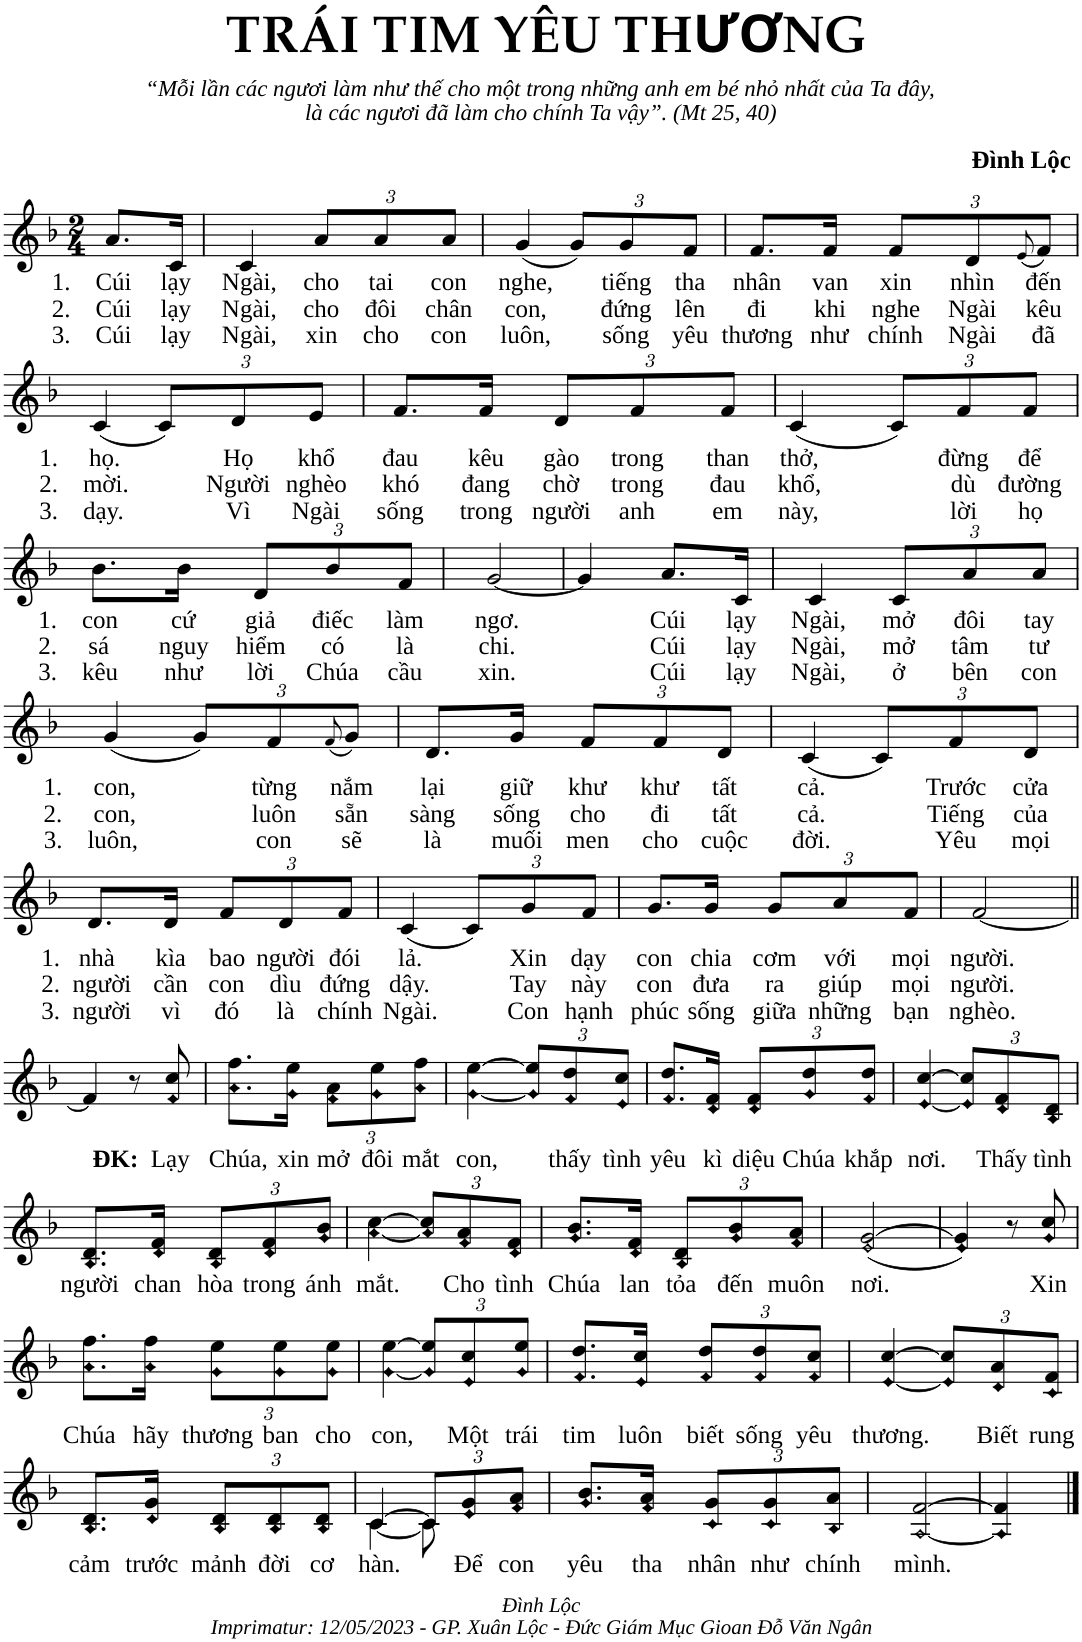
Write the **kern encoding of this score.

**kern	**text	**text	**text
*part1	*part1	*part1	*part1
*staff1	*staff1	*staff1	*staff1
*I"Piano	*	*	*
*I'Pno.	*	*	*
*clefG2	*	*	*
*k[b-]	*	*	*
*M2/4	*	*	*
=1	=1	=1	=1
!	!LO:LY:b	!LO:LY:b	!LO:LY:b
8.a/L	1. Cúi	2. Cúi	3. Cúi
!	!LO:LY:b	!LO:LY:b	!LO:LY:b
16c/Jk	lạy	lạy	lạy
=2	=2	=2	=2
!	!LO:LY:b	!LO:LY:b	!LO:LY:b
4c/	Ngài,	Ngài,	Ngài,
*Xbrackettup	*	*	*
!	!LO:LY:b	!LO:LY:b	!LO:LY:b
12a/L	cho	cho	xin
!	!LO:LY:b	!LO:LY:b	!LO:LY:b
12a/	tai	đôi	cho
!	!LO:LY:b	!LO:LY:b	!LO:LY:b
12a/J	con	chân	con
=3	=3	=3	=3
!	!LO:LY:b	!LO:LY:b	!LO:LY:b
(4g/	nghe,	con,	luôn,
12g/L)	.	.	.
!	!LO:LY:b	!LO:LY:b	!LO:LY:b
12g/	tiếng	đứng	sống
!	!LO:LY:b	!LO:LY:b	!LO:LY:b
12f/J	tha	lên	yêu
=4	=4	=4	=4
!	!LO:LY:b	!LO:LY:b	!LO:LY:b
8.f/L	nhân	đi	thương
!	!LO:LY:b	!LO:LY:b	!LO:LY:b
16f/Jk	van	khi	như
!	!LO:LY:b	!LO:LY:b	!LO:LY:b
12f/L	xin	nghe	chính
!	!LO:LY:b	!LO:LY:b	!LO:LY:b
12d/	nhìn	Ngài	Ngài
(8qe/	.	.	.
!	!LO:LY:b	!LO:LY:b	!LO:LY:b
12f/J)	đến	kêu	đã
!!LO:LB:g=z
=5	=5	=5	=5
!	!LO:LY:b	!LO:LY:b	!LO:LY:b
(4c/	1. họ.	2. mời.	3. dạy.
12c/L)	.	.	.
!	!LO:LY:b	!LO:LY:b	!LO:LY:b
12d/	Họ	Người	Vì
!	!LO:LY:b	!LO:LY:b	!LO:LY:b
12e/J	khổ	nghèo	Ngài
=6	=6	=6	=6
!	!LO:LY:b	!LO:LY:b	!LO:LY:b
8.f/L	đau	khó	sống
!	!LO:LY:b	!LO:LY:b	!LO:LY:b
16f/Jk	kêu	đang	trong
!	!LO:LY:b	!LO:LY:b	!LO:LY:b
12d/L	gào	chờ	người
!	!LO:LY:b	!LO:LY:b	!LO:LY:b
12f/	trong	trong	anh
!	!LO:LY:b	!LO:LY:b	!LO:LY:b
12f/J	than	đau	em
=7	=7	=7	=7
!	!LO:LY:b	!LO:LY:b	!LO:LY:b
(4c/	thở,	khổ,	này,
12c/L)	.	.	.
!	!LO:LY:b	!LO:LY:b	!LO:LY:b
12f/	đừng	dù	lời
!	!LO:LY:b	!LO:LY:b	!LO:LY:b
12f/J	để	đường	họ
!!LO:LB:g=z
=8	=8	=8	=8
!	!LO:LY:b	!LO:LY:b	!LO:LY:b
8.b-\L	1. con	2. sá	3. kêu
!	!LO:LY:b	!LO:LY:b	!LO:LY:b
16b-\Jk	cứ	nguy	như
!	!LO:LY:b	!LO:LY:b	!LO:LY:b
12d/L	giả	hiểm	lời
!	!LO:LY:b	!LO:LY:b	!LO:LY:b
12b-/	điếc	có	Chúa
!	!LO:LY:b	!LO:LY:b	!LO:LY:b
12f/J	làm	là	cầu
=9	=9	=9	=9
!	!LO:LY:b	!LO:LY:b	!LO:LY:b
[2g/	ngơ.	chi.	xin.
=10	=10	=10	=10
4g/]	.	.	.
!	!LO:LY:b	!LO:LY:b	!LO:LY:b
8.a/L	Cúi	Cúi	Cúi
!	!LO:LY:b	!LO:LY:b	!LO:LY:b
16c/Jk	lạy	lạy	lạy
=11	=11	=11	=11
!	!LO:LY:b	!LO:LY:b	!LO:LY:b
4c/	Ngài,	Ngài,	Ngài,
!	!LO:LY:b	!LO:LY:b	!LO:LY:b
12c/L	mở	mở	ở
!	!LO:LY:b	!LO:LY:b	!LO:LY:b
12a/	đôi	tâm	bên
!	!LO:LY:b	!LO:LY:b	!LO:LY:b
12a/J	tay	tư	con
!!LO:LB:g=z
=12	=12	=12	=12
!	!LO:LY:b	!LO:LY:b	!LO:LY:b
(4g/	1. con,	2. con,	3. luôn,
12g/L)	.	.	.
!	!LO:LY:b	!LO:LY:b	!LO:LY:b
12f/	từng	luôn	con
(8qf/	.	.	.
!	!LO:LY:b	!LO:LY:b	!LO:LY:b
12g/J)	nắm	sẵn	sẽ
=13	=13	=13	=13
!	!LO:LY:b	!LO:LY:b	!LO:LY:b
8.d/L	lại	sàng	là
!	!LO:LY:b	!LO:LY:b	!LO:LY:b
16g/Jk	giữ	sống	muối
!	!LO:LY:b	!LO:LY:b	!LO:LY:b
12f/L	khư	cho	men
!	!LO:LY:b	!LO:LY:b	!LO:LY:b
12f/	khư	đi	cho
!	!LO:LY:b	!LO:LY:b	!LO:LY:b
12d/J	tất	tất	cuộc
=14	=14	=14	=14
!	!LO:LY:b	!LO:LY:b	!LO:LY:b
(4c/	cả.	cả.	đời.
12c/L)	.	.	.
!	!LO:LY:b	!LO:LY:b	!LO:LY:b
12f/	Trước	Tiếng	Yêu
!	!LO:LY:b	!LO:LY:b	!LO:LY:b
12d/J	cửa	của	mọi
!!LO:LB:g=z
=15	=15	=15	=15
!	!LO:LY:b	!LO:LY:b	!LO:LY:b
8.d/L	1. nhà	2. người	3. người
!	!LO:LY:b	!LO:LY:b	!LO:LY:b
16d/Jk	kìa	cần	vì
!	!LO:LY:b	!LO:LY:b	!LO:LY:b
12f/L	bao	con	đó
!	!LO:LY:b	!LO:LY:b	!LO:LY:b
12d/	người	dìu	là
!	!LO:LY:b	!LO:LY:b	!LO:LY:b
12f/J	đói	đứng	chính
=16	=16	=16	=16
!	!LO:LY:b	!LO:LY:b	!LO:LY:b
(4c/	lả.	dậy.	Ngài.
12c/L)	.	.	.
!	!LO:LY:b	!LO:LY:b	!LO:LY:b
12g/	Xin	Tay	Con
!	!LO:LY:b	!LO:LY:b	!LO:LY:b
12f/J	dạy	này	hạnh
=17	=17	=17	=17
!	!LO:LY:b	!LO:LY:b	!LO:LY:b
8.g/L	con	con	phúc
!	!LO:LY:b	!LO:LY:b	!LO:LY:b
16g/Jk	chia	đưa	sống
!	!LO:LY:b	!LO:LY:b	!LO:LY:b
12g/L	cơm	ra	giữa
!	!LO:LY:b	!LO:LY:b	!LO:LY:b
12a/	với	giúp	những
!	!LO:LY:b	!LO:LY:b	!LO:LY:b
12f/J	mọi	mọi	bạn
=18	=18	=18	=18
!	!LO:LY:b	!LO:LY:b	!LO:LY:b
[2f/	người.	người.	nghèo.
!!LO:LB:g=z
=19||	=19||	=19||	=19||
4f/]	.	.	.
8r	.	.	.
!	!LO:LY:b	!	!
8f/ 8cc/	ĐK: Lạy	.	.
=20	=20	=20	=20
!	!LO:LY:b	!	!
8.a\ 8.ff\L	Chúa,	.	.
!	!LO:LY:b	!	!
16g\ 16ee\Jk	xin	.	.
!	!LO:LY:b	!	!
12f\ 12a\L	mở	.	.
!	!LO:LY:b	!	!
12g\ 12ee\	đôi	.	.
!	!LO:LY:b	!	!
12a\ 12ff\J	mắt	.	.
=21	=21	=21	=21
!	!LO:LY:b	!	!
[4g\ [4ee\	con,	.	.
12g/] 12ee/]L	.	.	.
!	!LO:LY:b	!	!
12f/ 12dd/	thấy	.	.
!	!LO:LY:b	!	!
12e/ 12cc/J	tình	.	.
=22	=22	=22	=22
!	!LO:LY:b	!	!
8.f/ 8.dd/L	yêu	.	.
!	!LO:LY:b	!	!
16d/ 16f/Jk	kì	.	.
!	!LO:LY:b	!	!
12d/ 12f/L	diệu	.	.
!	!LO:LY:b	!	!
12g/ 12dd/	Chúa	.	.
!	!LO:LY:b	!	!
12f/ 12dd/J	khắp	.	.
=23	=23	=23	=23
!	!LO:LY:b	!	!
[4e/ [4cc/	nơi.	.	.
12e/] 12cc/]L	.	.	.
!	!LO:LY:b	!	!
12d/ 12f/	Thấy	.	.
!	!LO:LY:b	!	!
12B-/ 12d/J	tình	.	.
!!LO:LB:g=z
=24	=24	=24	=24
!	!LO:LY:b	!	!
8.B-/ 8.d/L	người	.	.
!	!LO:LY:b	!	!
16d/ 16f/Jk	chan	.	.
!	!LO:LY:b	!	!
12B-/ 12d/L	hòa	.	.
!	!LO:LY:b	!	!
12d/ 12f/	trong	.	.
!	!LO:LY:b	!	!
12g/ 12b-/J	ánh	.	.
=25	=25	=25	=25
!	!LO:LY:b	!	!
[4a\ [4cc\	mắt.	.	.
12a/] 12cc/]L	.	.	.
!	!LO:LY:b	!	!
12f/ 12a/	Cho	.	.
!	!LO:LY:b	!	!
12d/ 12f/J	tình	.	.
=26	=26	=26	=26
!	!LO:LY:b	!	!
8.g/ 8.b-/L	Chúa	.	.
!	!LO:LY:b	!	!
16d/ 16f/Jk	lan	.	.
!	!LO:LY:b	!	!
12B-/ 12d/L	tỏa	.	.
!	!LO:LY:b	!	!
12g/ 12b-/	đến	.	.
!	!LO:LY:b	!	!
12f/ 12a/J	muôn	.	.
=27	=27	=27	=27
!	!LO:LY:b	!	!
(2e/ [2g/	nơi.	.	.
=28	=28	=28	=28
4e/ 4g/])	.	.	.
8r	.	.	.
!	!LO:LY:b	!	!
8g/ 8cc/	Xin	.	.
!!LO:LB:g=z
=29	=29	=29	=29
!	!LO:LY:b	!	!
8.a\ 8.ff\L	Chúa	.	.
!	!LO:LY:b	!	!
16a\ 16ff\Jk	hãy	.	.
!	!LO:LY:b	!	!
12g\ 12ee\L	thương	.	.
!	!LO:LY:b	!	!
12g\ 12ee\	ban	.	.
!	!LO:LY:b	!	!
12g\ 12ee\J	cho	.	.
=30	=30	=30	=30
!	!LO:LY:b	!	!
[4g\ [4ee\	con,	.	.
12g/] 12ee/]L	.	.	.
!	!LO:LY:b	!	!
12e/ 12cc/	Một	.	.
!	!LO:LY:b	!	!
12g/ 12ee/J	trái	.	.
=31	=31	=31	=31
!	!LO:LY:b	!	!
8.f/ 8.dd/L	tim	.	.
!	!LO:LY:b	!	!
16e/ 16cc/Jk	luôn	.	.
!	!LO:LY:b	!	!
12f/ 12dd/L	biết	.	.
!	!LO:LY:b	!	!
12f/ 12dd/	sống	.	.
!	!LO:LY:b	!	!
12f/ 12cc/J	yêu	.	.
=32	=32	=32	=32
!	!LO:LY:b	!	!
[4e/ [4cc/	thương.	.	.
12e/] 12cc/]L	.	.	.
!	!LO:LY:b	!	!
12d/ 12a/	Biết	.	.
!	!LO:LY:b	!	!
12c/ 12f/J	rung	.	.
!!LO:LB:g=z
=33	=33	=33	=33
!	!LO:LY:b	!	!
8.B-/ 8.d/L	cảm	.	.
!	!LO:LY:b	!	!
16d/ 16g/Jk	trước	.	.
!	!LO:LY:b	!	!
12B-/ 12d/L	mảnh	.	.
!	!LO:LY:b	!	!
12B-/ 12d/	đời	.	.
!	!LO:LY:b	!	!
12B-/ 12d/J	cơ	.	.
=34	=34	=34	=34
!	!LO:LY:b	!	!
*^	*	*	*
[4c/	[4c\	hàn.	.	.
12c/L]	8c\]	.	.	.
!	!	!LO:LY:b	!	!
12e/ 12g/	.	Để	.	.
.	8ryy	.	.	.
!	!	!LO:LY:b	!	!
12f/ 12a/J	.	con	.	.
*v	*v	*	*	*
=35	=35	=35	=35
!	!LO:LY:b	!	!
8.g/ 8.b-/L	yêu	.	.
!	!LO:LY:b	!	!
16f/ 16a/Jk	tha	.	.
!	!LO:LY:b	!	!
12c/ 12g/L	nhân	.	.
!	!LO:LY:b	!	!
12c/ 12g/	như	.	.
!	!LO:LY:b	!	!
12B-/ 12a/J	chính	.	.
=36	=36	=36	=36
!	!LO:LY:b	!	!
[2A/ [2f/	mình.	.	.
=37	=37	=37	=37
4A/] 4f/]	.	.	.
==	==	==	==
*-	*-	*-	*-
